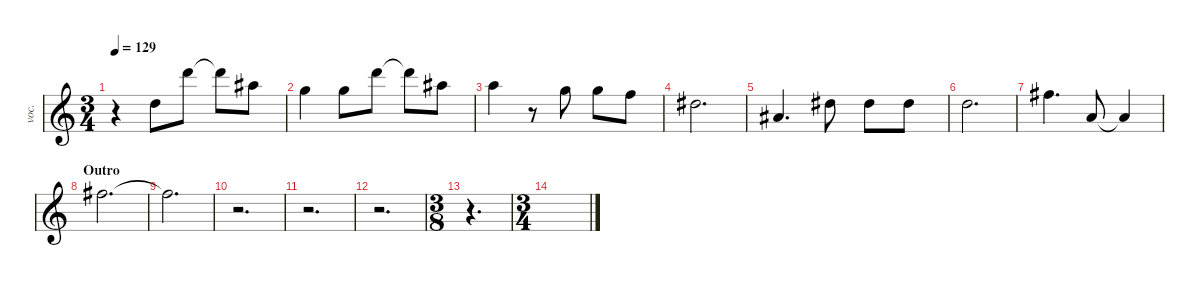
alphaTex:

\defaultSystemsLayout 4
\hideDynamics
\bracketExtendMode nobrackets
\otherSystemsTrackNameOrientation horizontal
\track ("Vocal " "voc.") {instrument acousticgrandpiano}
\staff {score}
\tuning (E4 B3 G3 D3 A2 E2)
\ts (3 4)
\tempo 129
\clef g2
\ks c
r.4{dy fff} 24.4.8 22.1.8 22.1{t}.8 18.1{acc #}.8 |
15.1.4 15.1.8 22.1.8 22.1{t}.8 18.1{acc #}.8 |
17.1.4 r.8 15.1.8 15.1.8 13.1.8 |
16.2{acc #}.2{d} |
15.3{acc #}.4{d} 16.2{acc #}.8 16.2{acc #}.8 16.2{acc #}.8 |
15.2.2{d} |
14.1{acc #}.4{d} 14.3.8 14.3{t}.4 |
\section ("" "Outro")
14.1{acc #}.2{d} |
14.1{t acc #}.2{d} |
r.2{d} |
r.2{d} |
r.2{d} |
\ts (3 8)
\beaming (8 3)
r.4{d} |
\ts (3 4)
\beaming (8 2 2 2)
